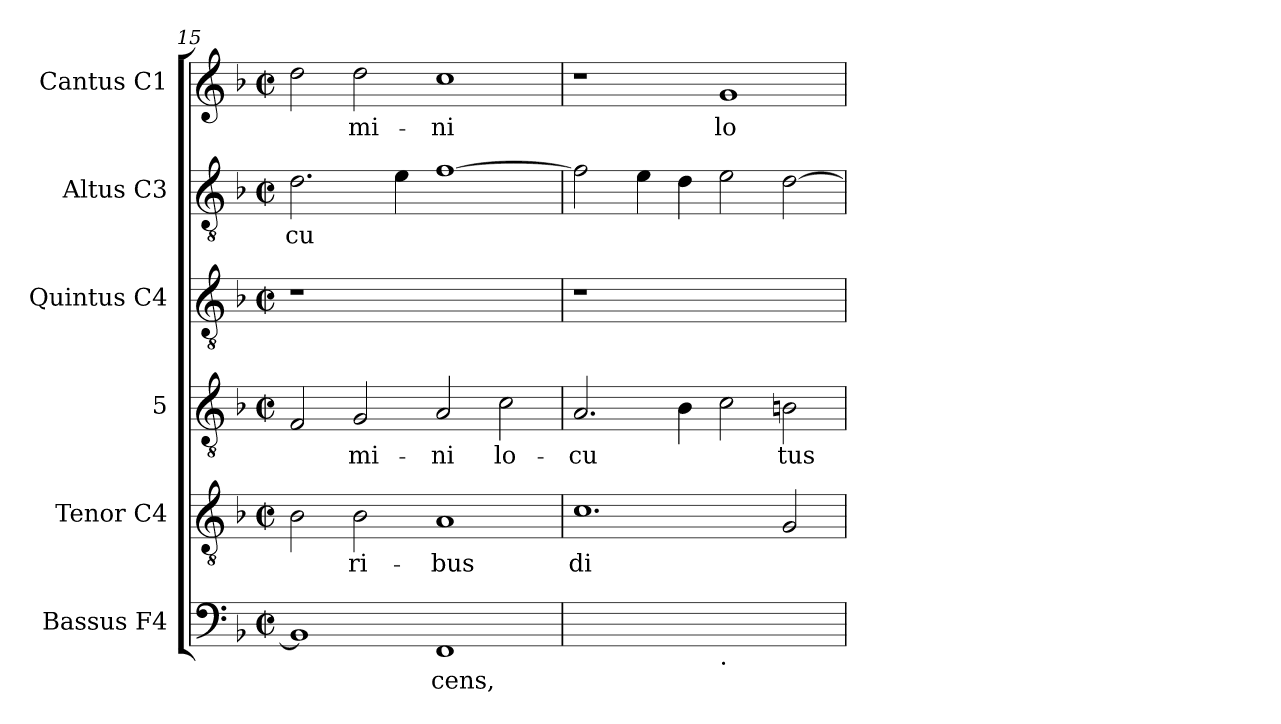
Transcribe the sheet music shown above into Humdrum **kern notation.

**kern	**text	**kern	**text	**kern	**text	**kern	**kern	**text	**kern	**text
*part6	*part6	*part5	*part5	*part4	*part4	*part3	*part2	*part2	*part1	*part1
*staff6	*staff6	*staff5	*staff5	*staff4	*staff4	*staff3	*staff2	*staff2	*staff1	*staff1
*I"Bassus  F4	*	*I"Tenor  C4	*	*I"5	*	*I"Quintus  C4	*I"Altus  C3	*	*I"Cantus  C1	*
*I'B	*	*I'T	*	*	*	*	*I'A	*	*I'C	*
*clefF4	*	*clefGv2	*	*clefGv2	*	*clefGv2	*clefGv2	*	*clefG2	*
*k[b-]	*	*k[b-]	*	*k[b-]	*	*k[b-]	*k[b-]	*	*k[b-]	*
*F:	*	*F:	*	*F:	*	*F:	*F:	*	*F:	*
*M2/2	*	*M2/2	*	*M2/2	*	*M2/2	*M2/2	*	*M2/2	*
*met(c|)	*	*met(c|)	*	*met(c|)	*	*met(c|)	*met(c|)	*	*met(c|)	*
=15	=15	=15	=15	=15	=15	=15	=15	=15	=15	=15
!	!LO:LY:b:cj	!	!LO:LY:b:cj	!	!LO:LY:b:cj	!	!	!LO:LY:b:cj	!	!LO:LY:b:cj
1BB-]	--	2B-\	--	2F/	--	1r	2.d\	-cu-	2dd\	--
!	!	!	!LO:LY:b:cj	!	!LO:LY:b:cj	!	!	!	!	!LO:LY:b:cj
.	.	2B-\	-ri-	2G/	-mi-	.	.	.	2dd\	-mi-
!	!	!	!	!	!	!	!	!LO:LY:b:cj	!	!
.	.	.	.	.	.	.	4e\	--	.	.
!	!LO:LY:b:cj	!	!LO:LY:b:cj	!	!LO:LY:b:cj	!	!	!LO:LY:b:cj	!	!LO:LY:b:cj
1FF	-cens,	1A	-bus	2A/	-ni	1ryy	[>1f	--	1cc	-ni
!	!	!	!	!	!LO:LY:b:cj	!	!	!	!	!
.	.	.	.	2c\	lo-	.	.	.	.	.
!!LO:PB:g=z
=16	=16	=16	=16	=16	=16	=16	=16	=16	=16	=16
!	!	!	!LO:LY:b:cj	!	!LO:LY:b:cj	!	!	!LO:LY:b:cj	!	!
1ryy	.	1.c	di-	2.A/	-cu-	1r	2f\]	--	1r	.
!	!	!	!	!	!	!	!	!LO:LY:b:cj	!	!
.	.	.	.	.	.	.	4e\	--	.	.
!	!	!	!	!	!LO:LY:b:cj	!	!	!LO:LY:b:cj	!	!
.	.	.	.	4B-\	--	.	4d\	--	.	.
!LO:TX:b:t=.	!	!	!	!	!	!	!	!	!	!
!	!	!	!	!	!LO:LY:b:cj	!	!	!LO:LY:b:cj	!	!LO:LY:b:cj
1ryy	.	.	.	2c\	--	1ryy	2e\	--	1g	lo-
!	!	!	!LO:LY:b:cj	!	!LO:LY:b:cj	!	!	!LO:LY:b:cj	!	!
.	.	2G/	--	2Bn\	-tus	.	[>2d\	--	.	.
=	=	=	=	=	=	=	=	=	=	=
*-	*-	*-	*-	*-	*-	*-	*-	*-	*-	*-
